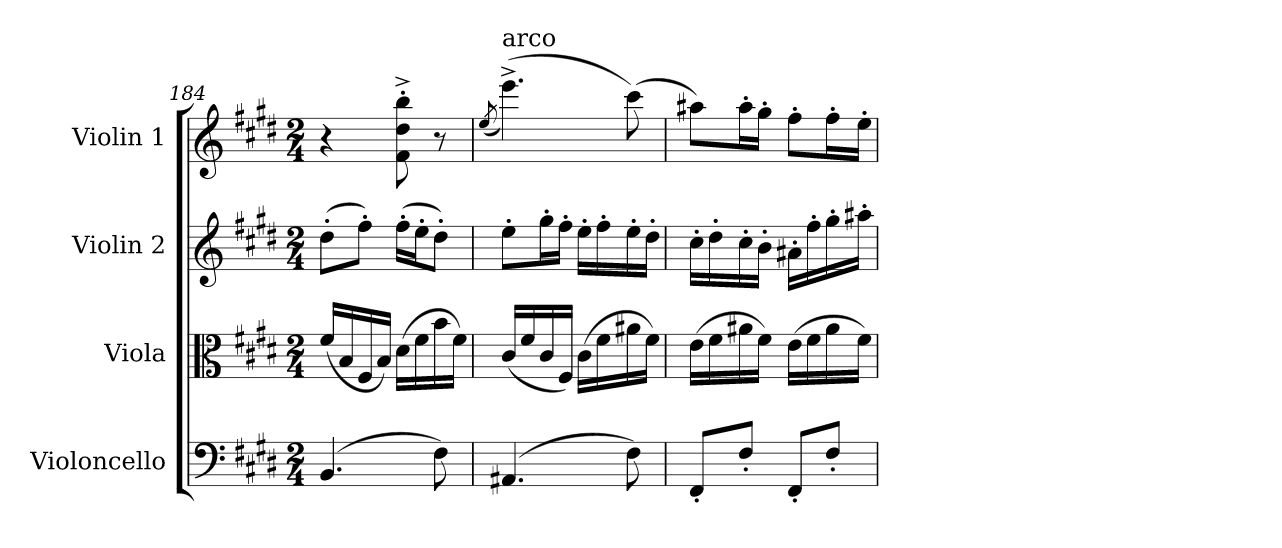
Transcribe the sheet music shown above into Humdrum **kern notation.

**kern	**kern	**kern	**kern
*part4	*part3	*part2	*part1
*staff4	*staff3	*staff2	*staff1
*I"Violoncello	*I"Viola	*I"Violin 2	*I"Violin 1
*I'Vc	*I'Vla	*I'Vln	*I'Vln
*clefF4	*clefC3	*clefG2	*clefG2
*k[f#c#g#d#]	*k[f#c#g#d#]	*k[f#c#g#d#]	*k[f#c#g#d#]
*M2/4	*M2/4	*M2/4	*M2/4
=184	=184	=184	=184
(4.BB/	(16f#/LL	(8dd#'\L	4r
.	16B/	.	.
.	16F#/	8ff#'\J)	.
.	16B/JJ)	.	.
.	(16d#\LL	(16ff#'\LL	8f#\'^ 8dd#\'^ 8bb\'^
.	16f#\	16ee'\J	.
8F#\)	16b\	8dd#'\J)	8r
.	16f#\JJ)	.	.
=185	=185	=185	=185
.	.	.	(<8qee/
!	!	!	!LO:TX:a:t=arco
(4.AA#X/	(16c#/LL	8ee'\L	(4.eee^\)
.	16f#/	.	.
.	16c#/	16gg#'\L	.
.	16F#/JJ)	16ff#'\JJ	.
.	(16c#\LL	16ee'\LL	.
.	16f#\	16ff#'\	.
8F#\)	16a#X\	16ee'\	(8ccc#\)
.	16f#\JJ)	16dd#'\JJ	.
=186	=186	=186	=186
8FF#'/L	(16e\LL	16cc#'\LL	8aa#X\L)
.	16f#\	16dd#'\	.
8F#'/J	16a#X\	16cc#'\	16aa#'\L
.	16f#\JJ)	16b'\JJ	16gg#'\JJ
8FF#'/L	(16e\LL	16a#X'\LL	8ff#'\L
.	16f#\	16ff#'\	.
8F#'/J	16a#\	16gg#'\	16ff#'\L
.	16f#\JJ)	16aa#X'\JJ	16ee'\JJ
=	=	=	=
*-	*-	*-	*-
